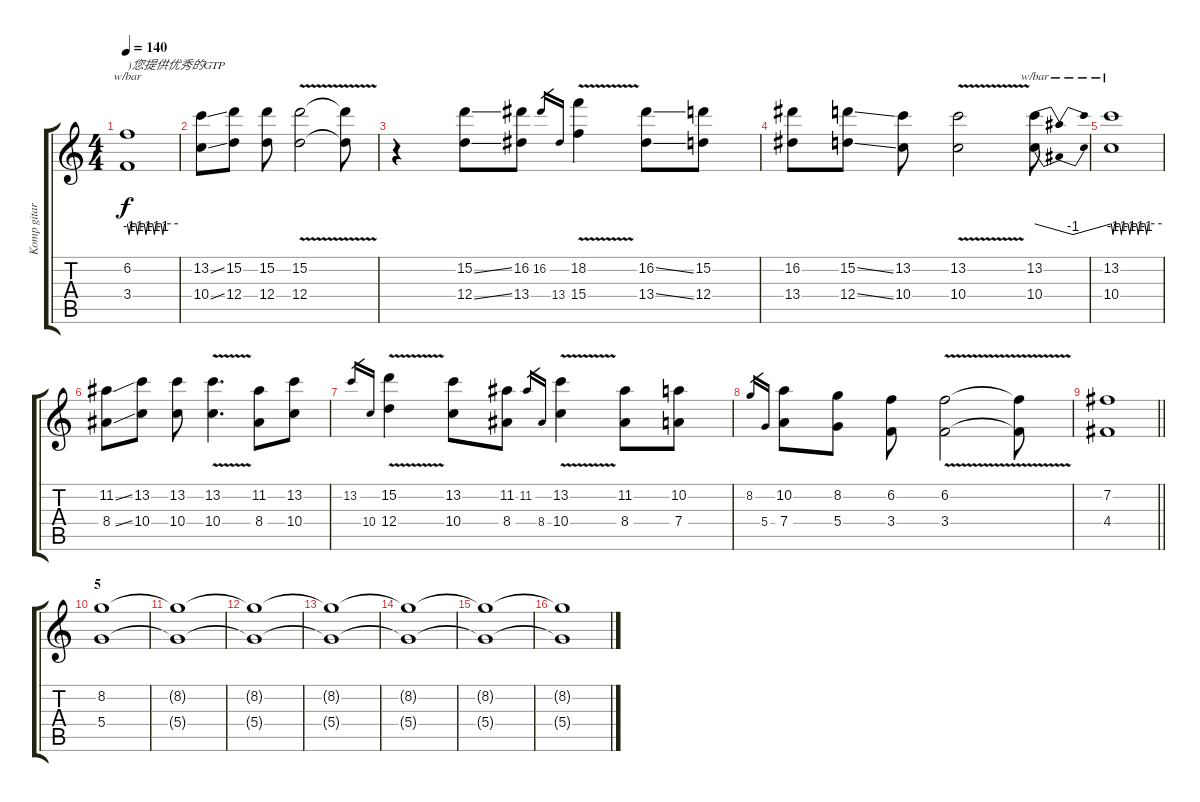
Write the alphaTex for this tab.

\track ("Komp gitarr" "Komp gitar") {instrument overdrivenguitar}
\staff {score tabs}
\tuning (E4 B3 G3 D3 A2 E2) {hide}
\ts (4 4)
\tempo 140
\clef g2
\ks c
(6.2 3.4).1{tbe (custom default 0 0 2 -4 4 0 10 0 12 -4 14 0 20 0 22 -4 24 0 30 0 32 -4 34 0 40 0 42 -4 44 0 60 0) txt ")您提供优秀的GTP" dy f} |
(13.2{ss} 10.4{ss}).8 (15.2 12.4).8 (15.2 12.4).8 (15.2 12.4{v}).2 (15.2{t} 12.4{t}).8 |
r.4 (15.2{ss} 12.4{ss}).8 (16.2 13.4).8 16.2.16{gr} 13.4.16{gr} (18.2 15.4{v}).4 (16.2{ss} 13.4{ss}).8 (15.2 12.4).8 |
(16.2 13.4).8 (15.2{ss} 12.4{ss}).8 (13.2 10.4).8 (13.2 10.4{v}).2 (13.2 10.4).8{tbe (dip default 0 0 30 -4 60 0)} |
(13.2 10.4).1{tbe (custom default 0 0 2 -4 4 0 10 0 12 -4 14 0 20 0 22 -4 24 0 30 0 32 -4 34 0 40 0 42 -4 44 0 60 0)} |
(11.2{ss} 8.4{ss}).8 (13.2 10.4).8 (13.2 10.4).8 (13.2 10.4{v}).4{d} (11.2 8.4).8 (13.2 10.4).8 |
13.2.16{gr} 10.4.16{gr} (15.2 12.4{v}).4 (13.2 10.4).8 (11.2 8.4).8 11.2.16{gr} 8.4.16{gr} (13.2 10.4{v}).4 (11.2 8.4).8 (10.2 7.4).8 |
8.2.16{gr} 5.4.16{gr} (10.2 7.4).8 (8.2 5.4).8 (6.2 3.4).8 (6.2 3.4{v}).2 (6.2{t} 3.4{t}).8 |
\barLineRight lightlight
(7.2 4.4).1 |
\section ("" "5")
(8.2 5.4).1 |
(8.2{t} 5.4{t}).1 |
(8.2{t} 5.4{t}).1 |
(8.2{t} 5.4{t}).1 |
(8.2{t} 5.4{t}).1 |
(8.2{t} 5.4{t}).1 |
(8.2{t} 5.4{t}).1
